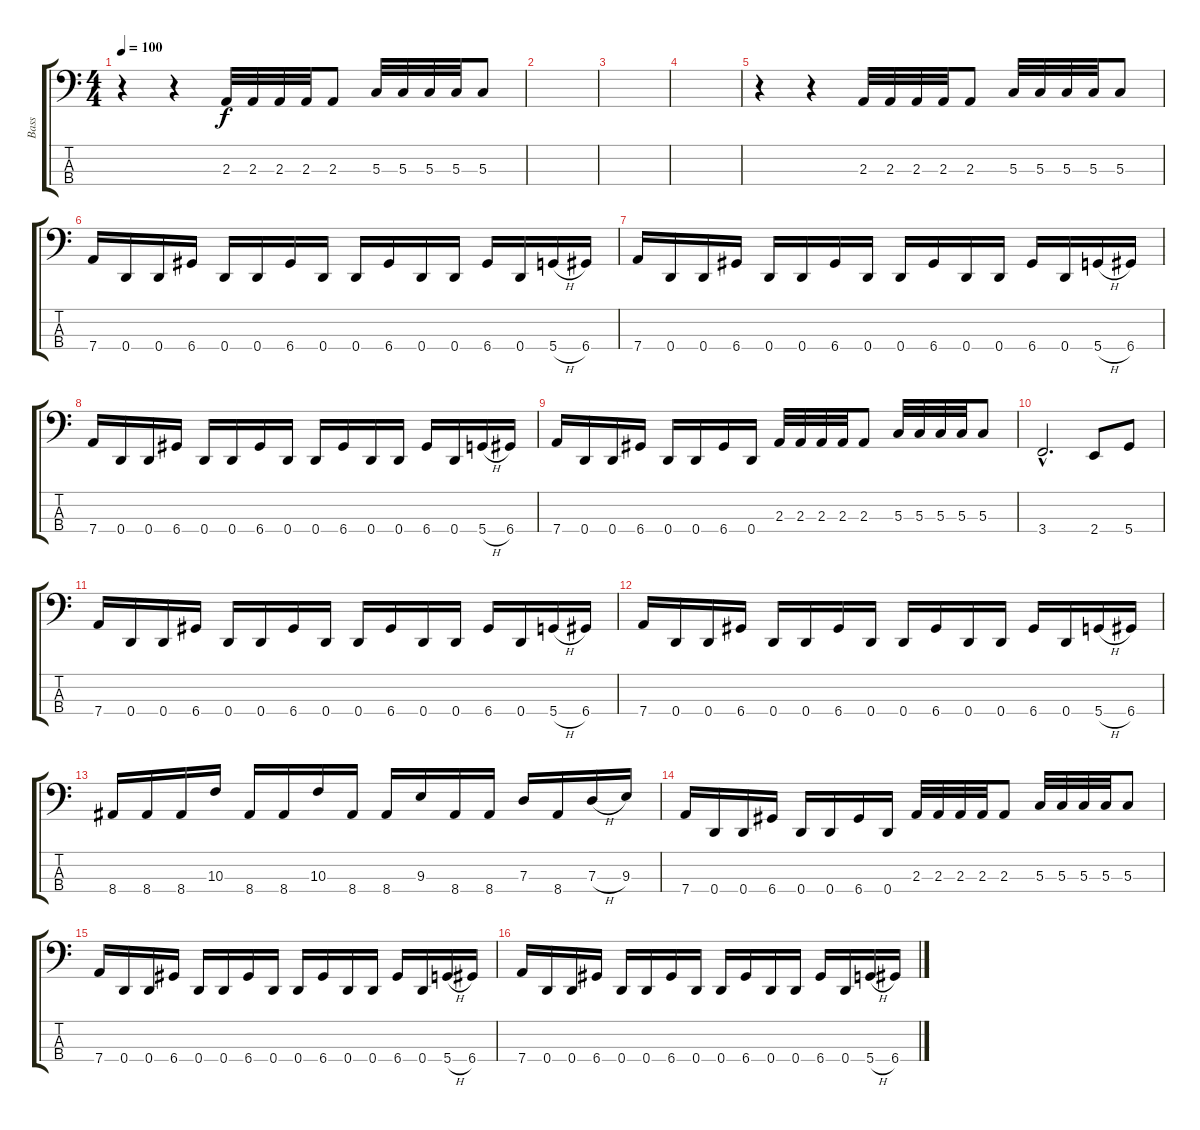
\track ("Bass" "Bass") {instrument electricbassfinger}
\staff {score tabs}
\tuning (F2 C2 G1 D1) {hide}
\ts (4 4)
\tempo 100
\clef f4
\ks c
r.4{dy f instrument electricbassfinger} r.4 2.3.32 2.3.32 2.3.32 2.3.32 2.3.8 5.3.32 5.3.32 5.3.32 5.3.32 5.3.8 |
|
|
|
r.4 r.4 2.3.32 2.3.32 2.3.32 2.3.32 2.3.8 5.3.32 5.3.32 5.3.32 5.3.32 5.3.8 |
7.4.16 0.4.16 0.4.16 6.4.16 0.4.16 0.4.16 6.4.16 0.4.16 0.4.16 6.4.16 0.4.16 0.4.16 6.4.16 0.4.16 5.4{h}.16 6.4.16 |
7.4.16 0.4.16 0.4.16 6.4.16 0.4.16 0.4.16 6.4.16 0.4.16 0.4.16 6.4.16 0.4.16 0.4.16 6.4.16 0.4.16 5.4{h}.16 6.4.16 |
7.4.16 0.4.16 0.4.16 6.4.16 0.4.16 0.4.16 6.4.16 0.4.16 0.4.16 6.4.16 0.4.16 0.4.16 6.4.16 0.4.16 5.4{h}.16 6.4.16 |
7.4.16 0.4.16 0.4.16 6.4.16 0.4.16 0.4.16 6.4.16 0.4.16 2.3.32 2.3.32 2.3.32 2.3.32 2.3.8 5.3.32 5.3.32 5.3.32 5.3.32 5.3.8 |
3.4{hac}.2{d} 2.4.8 5.4.8 |
7.4.16 0.4.16 0.4.16 6.4.16 0.4.16 0.4.16 6.4.16 0.4.16 0.4.16 6.4.16 0.4.16 0.4.16 6.4.16 0.4.16 5.4{h}.16 6.4.16 |
7.4.16 0.4.16 0.4.16 6.4.16 0.4.16 0.4.16 6.4.16 0.4.16 0.4.16 6.4.16 0.4.16 0.4.16 6.4.16 0.4.16 5.4{h}.16 6.4.16 |
8.4.16 8.4.16 8.4.16 10.3.16 8.4.16 8.4.16 10.3.16 8.4.16 8.4.16 9.3.16 8.4.16 8.4.16 7.3.16 8.4.16 7.3{h}.16 9.3.16 |
7.4.16 0.4.16 0.4.16 6.4.16 0.4.16 0.4.16 6.4.16 0.4.16 2.3.32 2.3.32 2.3.32 2.3.32 2.3.8 5.3.32 5.3.32 5.3.32 5.3.32 5.3.8 |
7.4.16 0.4.16 0.4.16 6.4.16 0.4.16 0.4.16 6.4.16 0.4.16 0.4.16 6.4.16 0.4.16 0.4.16 6.4.16 0.4.16 5.4{h}.16 6.4.16 |
7.4.16 0.4.16 0.4.16 6.4.16 0.4.16 0.4.16 6.4.16 0.4.16 0.4.16 6.4.16 0.4.16 0.4.16 6.4.16 0.4.16 5.4{h}.16 6.4.16
